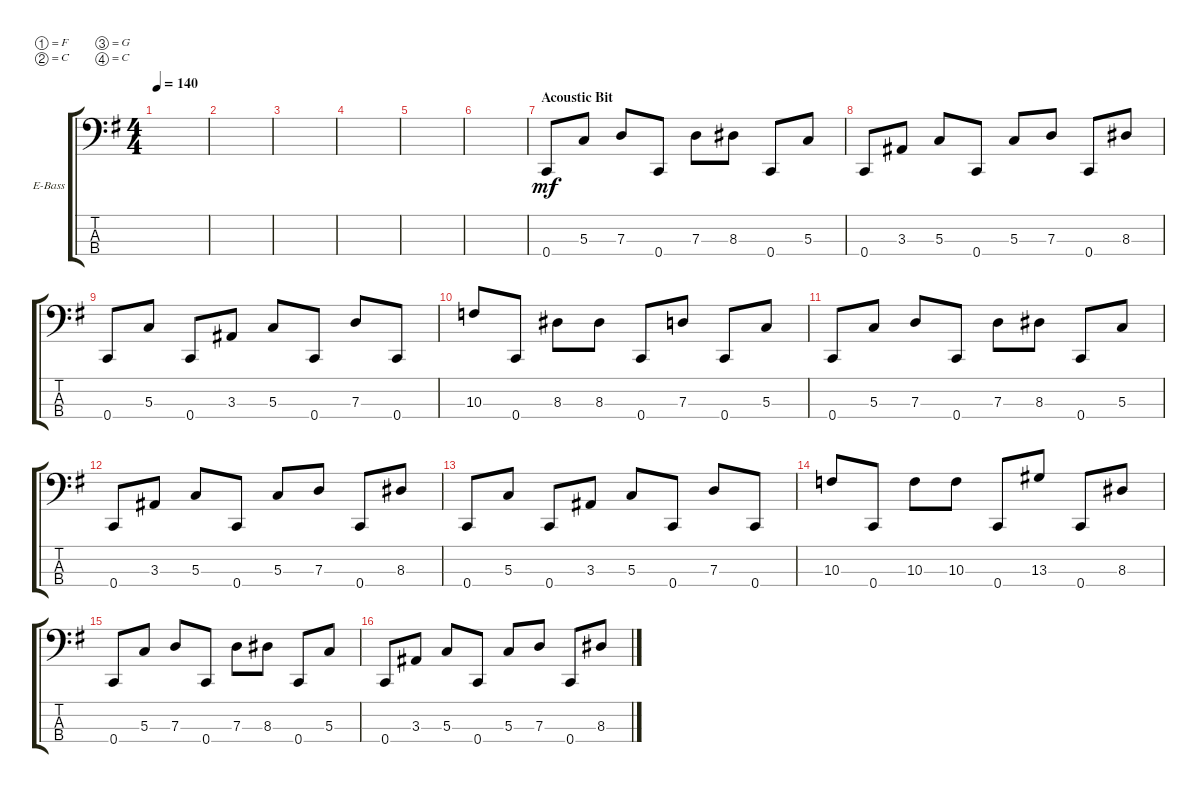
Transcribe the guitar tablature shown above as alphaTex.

\bracketExtendMode groupsimilarinstruments
\firstSystemTrackNameOrientation horizontal
\otherSystemsTrackNameOrientation horizontal
\track ("Electric Bass" "E-Bass") {instrument electricbassfinger}
\staff {score tabs}
\tuning (F2 C2 G1 C1)
\ts (4 4)
\tempo 140
\clef f4
\ks eminor
|
|
|
|
|
|
\section ("" "Acoustic Bit")
0.4.8{dy mf} 5.3.8 7.3.8 0.4.8 7.3.8 8.3.8 0.4.8 5.3.8 |
0.4.8 3.3.8 5.3.8 0.4.8 5.3.8 7.3.8 0.4.8 8.3.8 |
0.4.8 5.3.8 0.4.8 3.3.8 5.3.8 0.4.8 7.3.8 0.4.8 |
10.3.8 0.4.8 8.3.8 8.3.8 0.4.8 7.3.8 0.4.8 5.3.8 |
0.4.8 5.3.8 7.3.8 0.4.8 7.3.8 8.3.8 0.4.8 5.3.8 |
0.4.8 3.3.8 5.3.8 0.4.8 5.3.8 7.3.8 0.4.8 8.3.8 |
0.4.8 5.3.8 0.4.8 3.3.8 5.3.8 0.4.8 7.3.8 0.4.8 |
10.3.8 0.4.8 10.3.8 10.3.8 0.4.8 13.3.8 0.4.8 8.3.8 |
0.4.8 5.3.8 7.3.8 0.4.8 7.3.8 8.3.8 0.4.8 5.3.8 |
0.4.8 3.3.8 5.3.8 0.4.8 5.3.8 7.3.8 0.4.8 8.3.8
